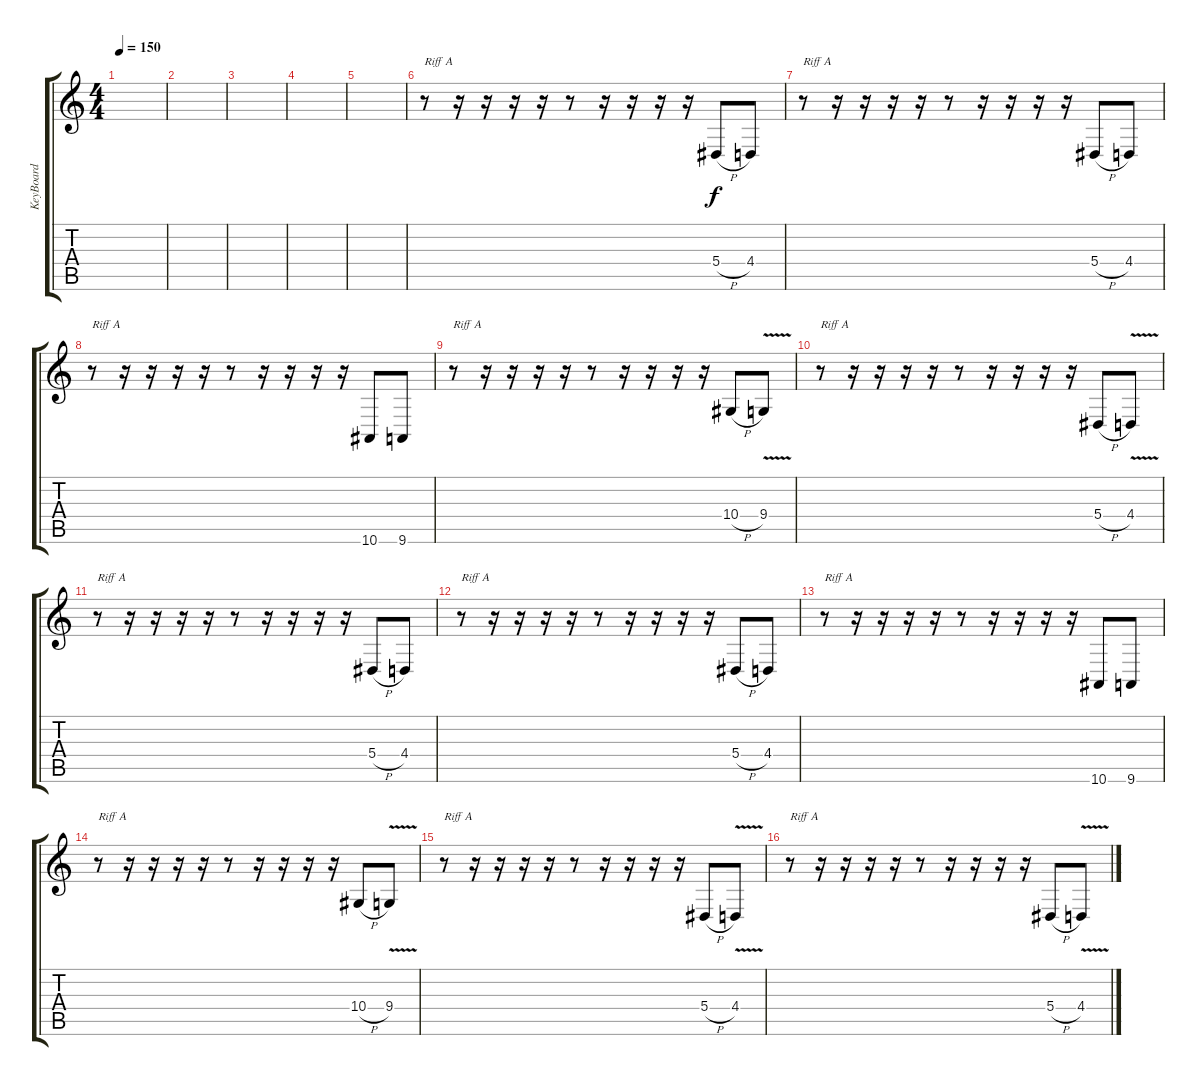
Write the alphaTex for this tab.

\track ("KeyBoard" "KeyBoard") {instrument synthstrings2}
\staff {score tabs}
\tuning (C4 G3 Eb3 Bb2 F2 C2) {hide}
\ts (4 4)
\tempo 150
\clef g2
\ks c
|
|
|
|
|
r.8{txt "Riff A"} r.16 r.16 r.16 r.16 r.8 r.16 r.16 r.16 r.16 5.4{h}.8 4.4.8 |
r.8{txt "Riff A"} r.16 r.16 r.16 r.16 r.8 r.16 r.16 r.16 r.16 5.4{h}.8 4.4.8 |
r.8{txt "Riff A"} r.16 r.16 r.16 r.16 r.8 r.16 r.16 r.16 r.16 10.6.8 9.6.8 |
r.8{txt "Riff A"} r.16 r.16 r.16 r.16 r.8 r.16 r.16 r.16 r.16 10.4{h}.8 9.4{v}.8 |
r.8{txt "Riff A"} r.16 r.16 r.16 r.16 r.8 r.16 r.16 r.16 r.16 5.4{h}.8 4.4{v}.8 |
r.8{txt "Riff A"} r.16 r.16 r.16 r.16 r.8 r.16 r.16 r.16 r.16 5.4{h}.8 4.4.8 |
r.8{txt "Riff A"} r.16 r.16 r.16 r.16 r.8 r.16 r.16 r.16 r.16 5.4{h}.8 4.4.8 |
r.8{txt "Riff A"} r.16 r.16 r.16 r.16 r.8 r.16 r.16 r.16 r.16 10.6.8 9.6.8 |
r.8{txt "Riff A"} r.16 r.16 r.16 r.16 r.8 r.16 r.16 r.16 r.16 10.4{h}.8 9.4{v}.8 |
r.8{txt "Riff A"} r.16 r.16 r.16 r.16 r.8 r.16 r.16 r.16 r.16 5.4{h}.8 4.4{v}.8 |
r.8{txt "Riff A"} r.16 r.16 r.16 r.16 r.8 r.16 r.16 r.16 r.16 5.4{h}.8 4.4{v}.8
